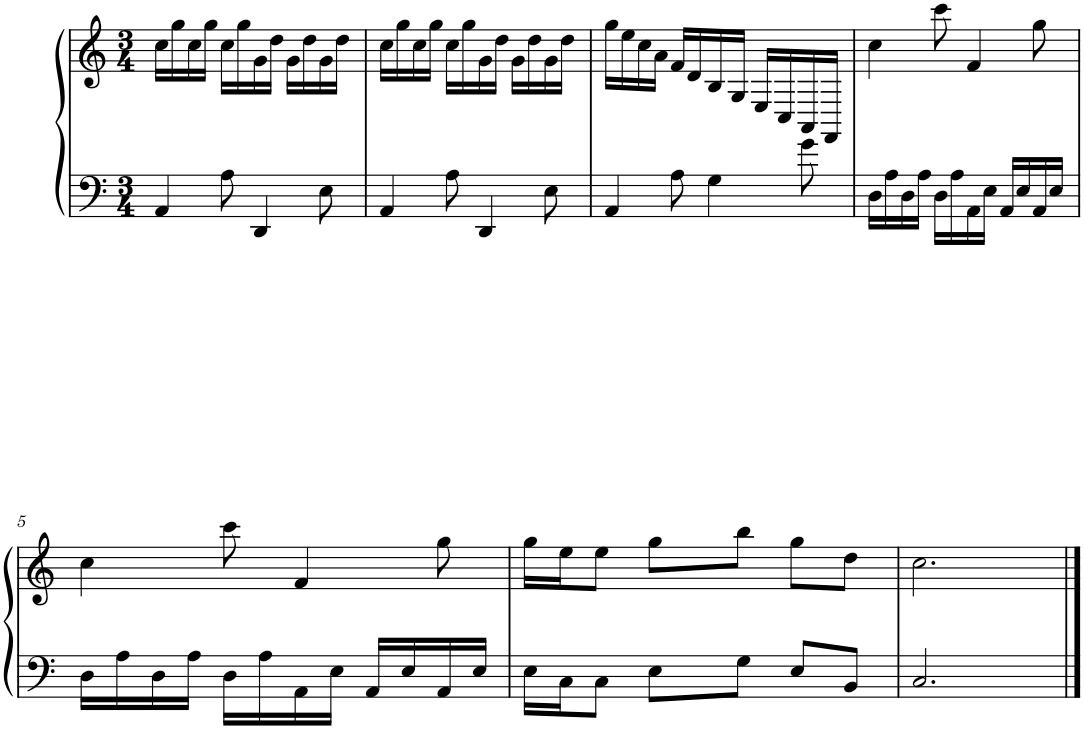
**kern	**kern
*part1	*part1
*staff2	*staff1
*I"Piano	*
*I'Pno.	*
*clefF4	*clefG2
*k[]	*k[]
*M3/4	*M3/4
=1	=1
4AA/	16cc\LL
.	16gg\
.	16cc\
.	16gg\JJ
8A\	16cc\LL
.	16gg\
4DD/	16g\
.	16dd\JJ
.	16g\LL
.	16dd\
8E\	16g\
.	16dd\JJ
=2	=2
4AA/	16cc\LL
.	16gg\
.	16cc\
.	16gg\JJ
8A\	16cc\LL
.	16gg\
4DD/	16g\
.	16dd\JJ
.	16g\LL
.	16dd\
8E\	16g\
.	16dd\JJ
=3	=3
4AA/	16gg\LL
.	16ee\
.	16cc\
.	16a\JJ
8A\	16f/LL
.	16d/
4G\	16B/
.	16G/JJ
.	16E/LL
.	16C/
8g\	16AA/
.	16FF/JJ
=4	=4
16D\LL	4cc\
16A\	.
16D\	.
16A\JJ	.
16D\LL	8ccc\
16A\	.
16AA\	4f/
16E\JJ	.
16AA/LL	.
16E/	.
16AA/	8gg\
16E/JJ	.
!!LO:LB:g=z
=5	=5
16D\LL	4cc\
16A\	.
16D\	.
16A\JJ	.
16D\LL	8ccc\
16A\	.
16AA\	4f/
16E\JJ	.
16AA/LL	.
16E/	.
16AA/	8gg\
16E/JJ	.
=6	=6
16E\LL	16gg\LL
16C\J	16ee\J
8C\J	8ee\J
8E\L	8gg\L
8G\J	8bb\J
8E/L	8gg\L
8BB/J	8dd\J
=7	=7
2.C/	2.cc\
==	==
*-	*-
